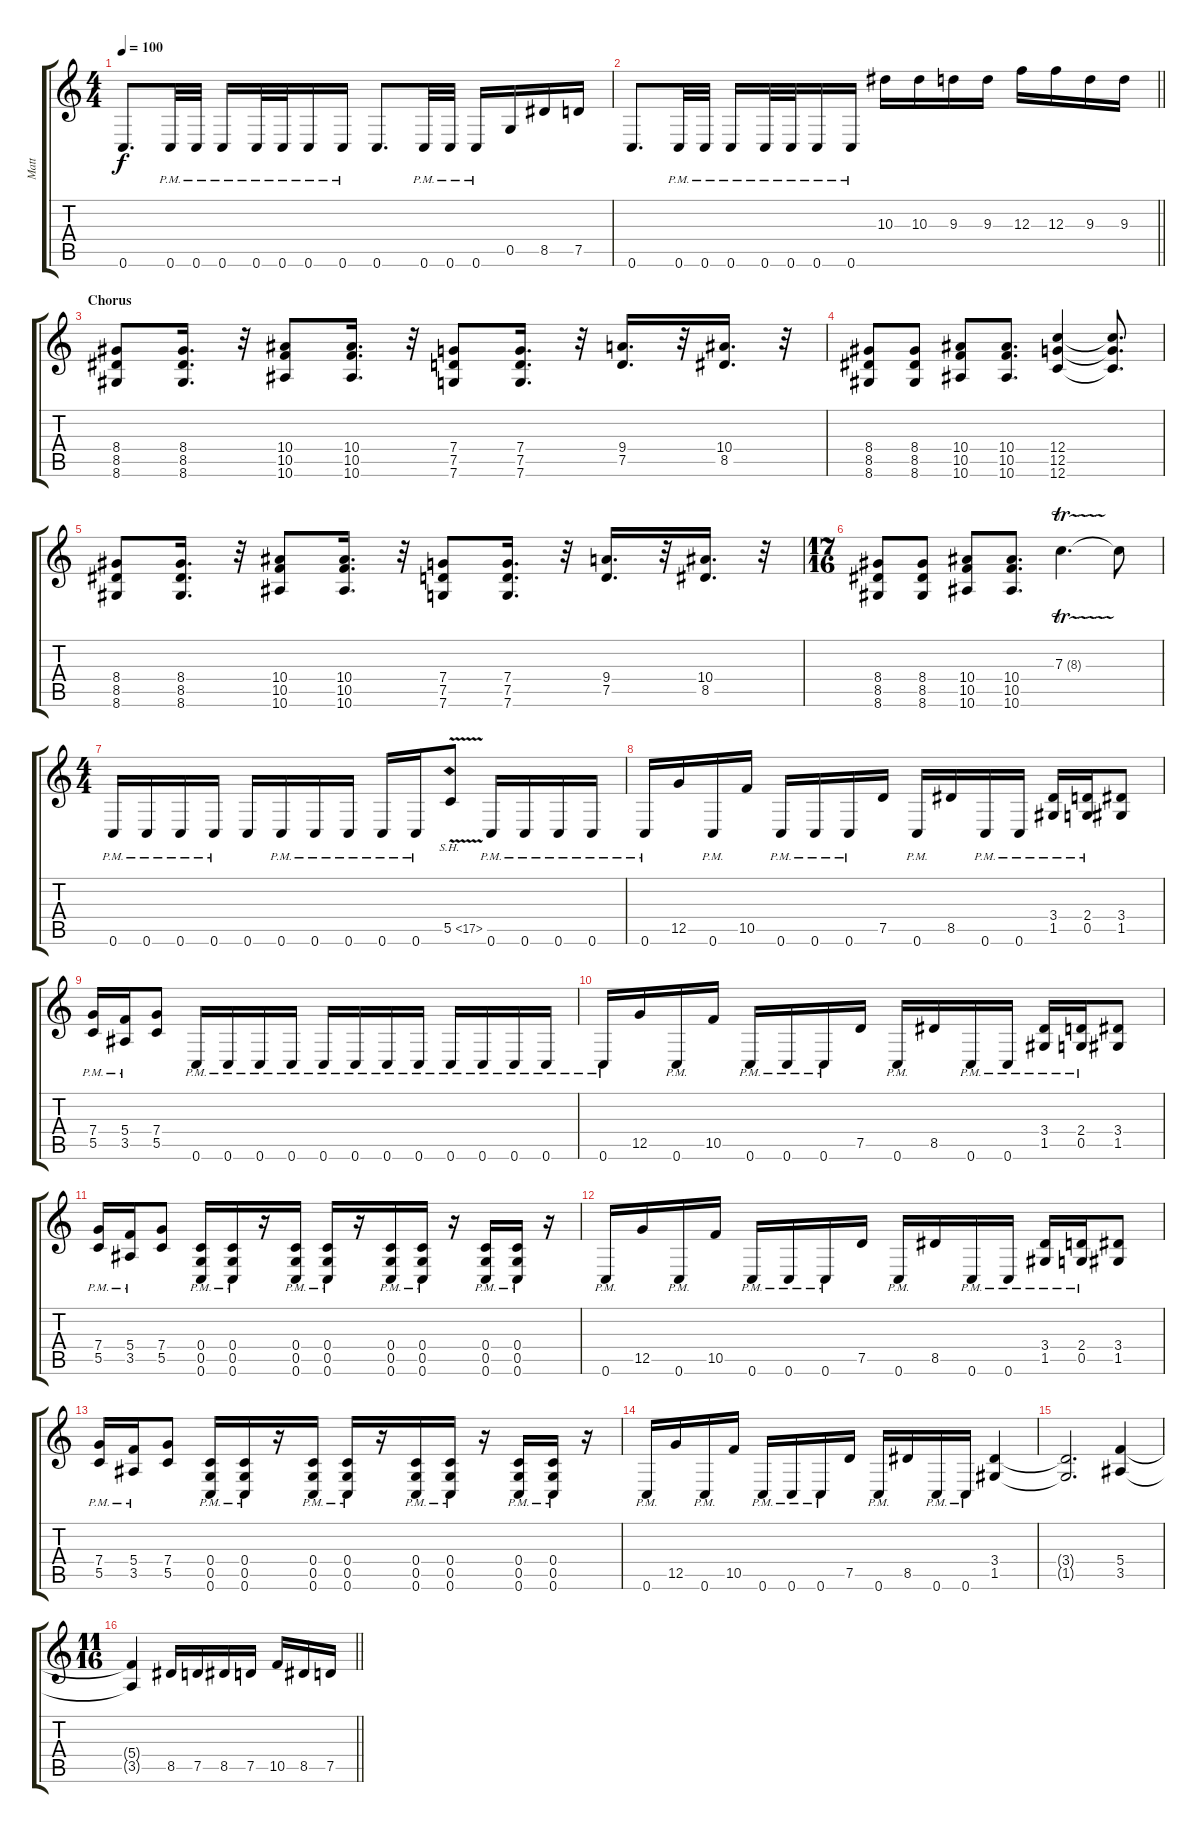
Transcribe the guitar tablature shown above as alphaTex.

\track ("Matt" "Matt") {instrument distortionguitar}
\staff {score tabs}
\tuning (D4 A3 F3 C3 G2 C2) {hide}
\ts (4 4)
\tempo 100
\clef g2
\ks c
0.6.8{d dy f} 0.6{pm}.32 0.6{pm}.32 0.6{pm}.16 0.6{pm}.32 0.6{pm}.32 0.6{pm}.16 0.6{pm}.16 0.6.8{d} 0.6{pm}.32 0.6{pm}.32 0.6{pm}.16 0.5.16 8.5.16 7.5.16 |
\barLineRight lightlight
0.6.8{d} 0.6{pm}.32 0.6{pm}.32 0.6{pm}.16 0.6{pm}.32 0.6{pm}.32 0.6{pm}.16 0.6{pm}.16 10.3.16 10.3.16 9.3.16 9.3.16 12.3.16 12.3.16 9.3.16 9.3.16 |
\section ("" "Chorus")
(8.4 8.5 8.6).8{instrument distortionguitar} (8.4 8.5 8.6).16{d} r.32 (10.4 10.5 10.6).8 (10.4 10.5 10.6).16{d} r.32 (7.4 7.5 7.6).8 (7.4 7.5 7.6).16{d} r.32 (9.4 7.5).16{d} r.32 (10.4 8.5).16{d} r.32 |
(8.4 8.5 8.6).8 (8.4 8.5 8.6).8 (10.4 10.5 10.6).8 (10.4 10.5 10.6).8{d} (12.4 12.5 12.6).4{instrument guitarfretnoise} (12.4{t} 12.5{t} 12.6{t}).8{d} |
(8.4 8.5 8.6).8{instrument distortionguitar} (8.4 8.5 8.6).16{d} r.32 (10.4 10.5 10.6).8 (10.4 10.5 10.6).16{d} r.32 (7.4 7.5 7.6).8 (7.4 7.5 7.6).16{d} r.32 (9.4 7.5).16{d} r.32 (10.4 8.5).16{d} r.32 |
\ts (17 16)
(8.4 8.5 8.6).8 (8.4 8.5 8.6).8 (10.4 10.5 10.6).8 (10.4 10.5 10.6).8{d} 7.3{tr (8 32)}.4{d} 7.3{t}.8 |
\ts (4 4)
0.6{pm}.16 0.6{pm}.16 0.6{pm}.16 0.6{pm}.16 0.6.16 0.6{pm}.16 0.6{pm}.16 0.6{pm}.16 0.6{pm}.16 0.6{pm}.16 5.5{sh 12 v}.8 0.6{pm}.16 0.6{pm}.16 0.6{pm}.16 0.6{pm}.16 |
0.6{pm}.16 12.5.16 0.6{pm}.16 10.5.16 0.6{pm}.16 0.6{pm}.16 0.6{pm}.16 7.5.16 0.6{pm}.16 8.5.16 0.6{pm}.16 0.6{pm}.16 (3.4{pm} 1.5{pm}).16 (2.4{pm} 0.5{pm}).16 (3.4 1.5).8 |
(7.4{pm} 5.5{pm}).16 (5.4{pm} 3.5{pm}).16 (7.4 5.5).8 0.6{pm}.16 0.6{pm}.16 0.6{pm}.16 0.6{pm}.16 0.6{pm}.16 0.6{pm}.16 0.6{pm}.16 0.6{pm}.16 0.6{pm}.16 0.6{pm}.16 0.6{pm}.16 0.6{pm}.16 |
0.6{pm}.16 12.5.16 0.6{pm}.16 10.5.16 0.6{pm}.16 0.6{pm}.16 0.6{pm}.16 7.5.16 0.6{pm}.16 8.5.16 0.6{pm}.16 0.6{pm}.16 (3.4{pm} 1.5{pm}).16 (2.4{pm} 0.5{pm}).16 (3.4 1.5).8 |
(7.4{pm} 5.5{pm}).16 (5.4{pm} 3.5{pm}).16 (7.4 5.5).8 (0.4{pm} 0.5{pm} 0.6{pm}).16 (0.4{pm} 0.5{pm} 0.6{pm}).16 r.16 (0.4{pm} 0.5{pm} 0.6{pm}).16 (0.4{pm} 0.5{pm} 0.6{pm}).16 r.16 (0.4{pm} 0.5{pm} 0.6{pm}).16 (0.4{pm} 0.5{pm} 0.6{pm}).16 r.16 (0.4{pm} 0.5{pm} 0.6{pm}).16 (0.4{pm} 0.5{pm} 0.6{pm}).16 r.16 |
0.6{pm}.16 12.5.16 0.6{pm}.16 10.5.16 0.6{pm}.16 0.6{pm}.16 0.6{pm}.16 7.5.16 0.6{pm}.16 8.5.16 0.6{pm}.16 0.6{pm}.16 (3.4{pm} 1.5{pm}).16 (2.4{pm} 0.5{pm}).16 (3.4 1.5).8 |
(7.4{pm} 5.5{pm}).16 (5.4{pm} 3.5{pm}).16 (7.4 5.5).8 (0.4{pm} 0.5{pm} 0.6{pm}).16 (0.4{pm} 0.5{pm} 0.6{pm}).16 r.16 (0.4{pm} 0.5{pm} 0.6{pm}).16 (0.4{pm} 0.5{pm} 0.6{pm}).16 r.16 (0.4{pm} 0.5{pm} 0.6{pm}).16 (0.4{pm} 0.5{pm} 0.6{pm}).16 r.16 (0.4{pm} 0.5{pm} 0.6{pm}).16 (0.4{pm} 0.5{pm} 0.6{pm}).16 r.16 |
0.6{pm}.16 12.5.16 0.6{pm}.16 10.5.16 0.6{pm}.16 0.6{pm}.16 0.6{pm}.16 7.5.16 0.6{pm}.16 8.5.16 0.6{pm}.16 0.6{pm}.16 (3.4 1.5).4 |
(3.4{t} 1.5{t}).2{d} (5.4 3.5).4 |
\ts (11 16)
\barLineRight lightlight
(5.4{t} 3.5{t}).4 8.5.16 7.5.16 8.5.16 7.5.16 10.5.16 8.5.16 7.5.16
